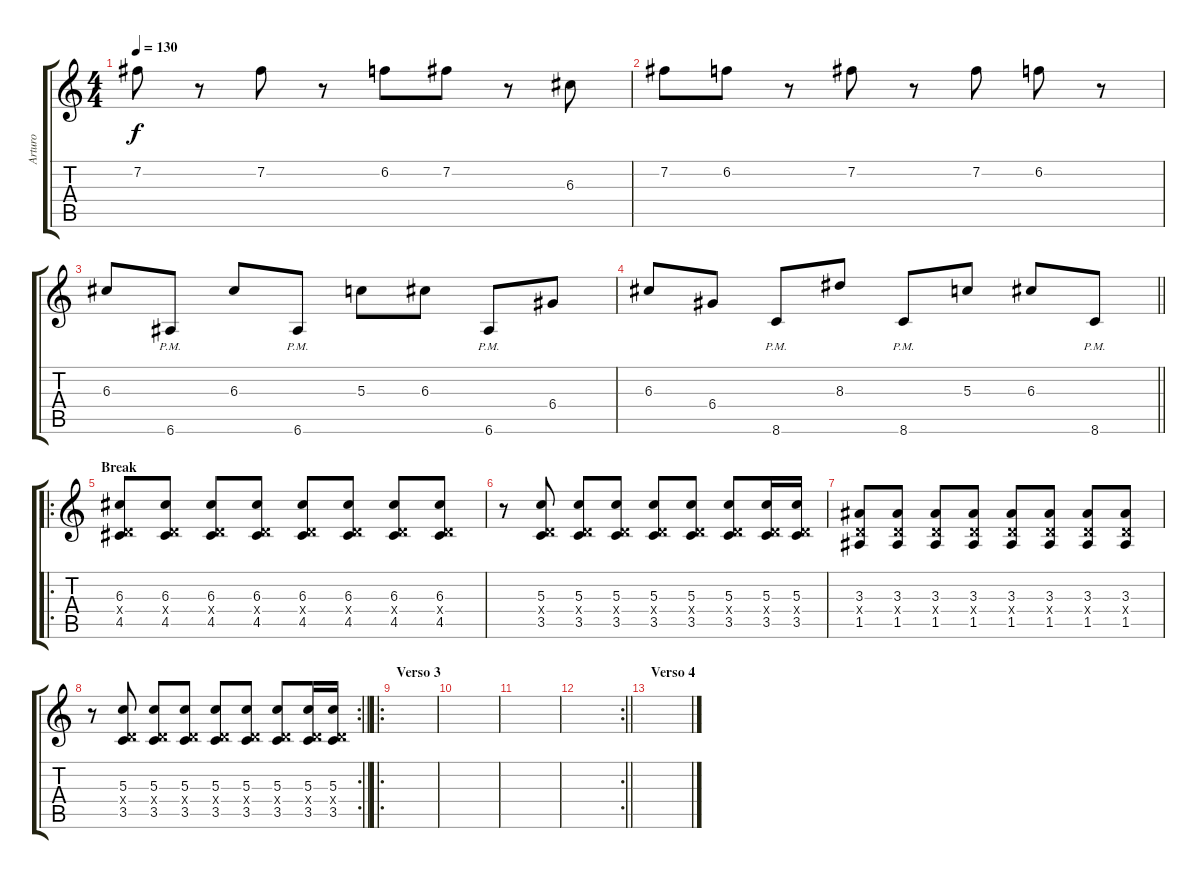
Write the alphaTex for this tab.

\track ("Arturo" "Arturo") {instrument distortionguitar}
\staff {score tabs}
\tuning (E4 B3 G3 D3 A2 E2) {hide}
\ts (4 4)
\tempo 130
\clef g2
\ks c
7.2.8{dy f} r.8 7.2.8 r.8 6.2.8 7.2.8 r.8 6.3.8 |
7.2.8 6.2.8 r.8 7.2.8 r.8 7.2.8 6.2.8 r.8 |
6.3.8 6.6{pm}.8 6.3.8 6.6{pm}.8 5.3.8 6.3.8 6.6{pm}.8 6.4.8 |
\barLineRight lightlight
6.3.8 6.4.8 8.6{pm}.8 8.3.8 8.6{pm}.8 5.3.8 6.3.8 8.6{pm}.8 |
\ro
\section ("" "Break")
(6.3 0.4{x} 4.5).8 (6.3 0.4{x} 4.5).8 (6.3 0.4{x} 4.5).8 (6.3 0.4{x} 4.5).8 (6.3 0.4{x} 4.5).8 (6.3 0.4{x} 4.5).8 (6.3 0.4{x} 4.5).8 (6.3 0.4{x} 4.5).8 |
r.8 (5.3 0.4{x} 3.5).8 (5.3 0.4{x} 3.5).8 (5.3 0.4{x} 3.5).8 (5.3 0.4{x} 3.5).8 (5.3 0.4{x} 3.5).8 (5.3 0.4{x} 3.5).8 (5.3 0.4{x} 3.5).16 (5.3 0.4{x} 3.5).16 |
(3.3 0.4{x} 1.5).8 (3.3 0.4{x} 1.5).8 (3.3 0.4{x} 1.5).8 (3.3 0.4{x} 1.5).8 (3.3 0.4{x} 1.5).8 (3.3 0.4{x} 1.5).8 (3.3 0.4{x} 1.5).8 (3.3 0.4{x} 1.5).8 |
\rc 2
\barLineRight lightlight
r.8 (5.3 0.4{x} 3.5).8 (5.3 0.4{x} 3.5).8 (5.3 0.4{x} 3.5).8 (5.3 0.4{x} 3.5).8 (5.3 0.4{x} 3.5).8 (5.3 0.4{x} 3.5).8 (5.3 0.4{x} 3.5).16 (5.3 0.4{x} 3.5).16 |
\ro
\section ("" "Verso 3")
|
|
|
\rc 2
\barLineRight lightlight
|
\section ("" "Verso 4")
